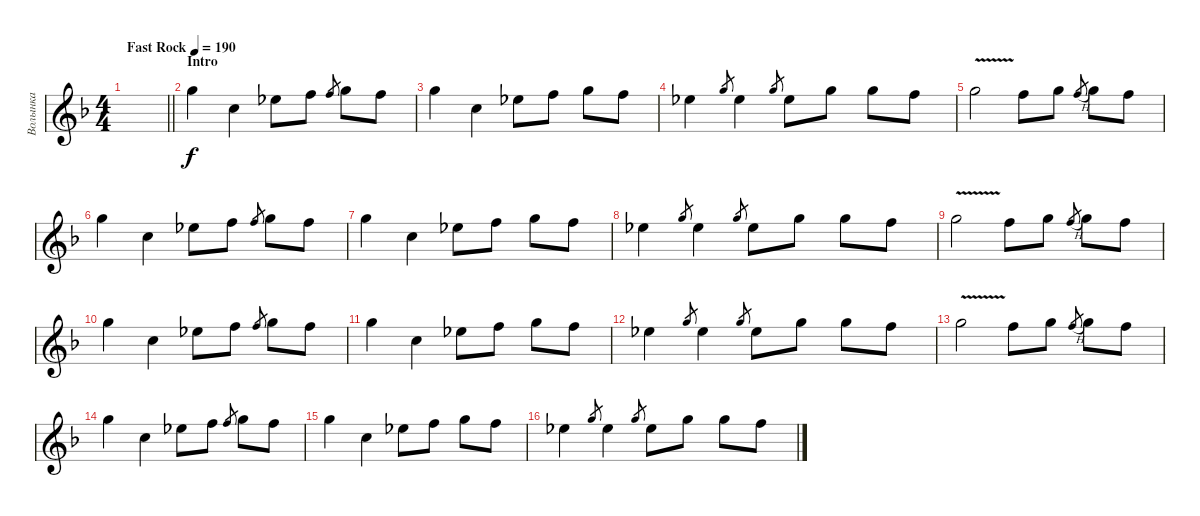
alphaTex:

\track ("Волынка" "Волынка") {instrument bassoon}
\staff {score}
\tuning (E5 B4 G4 D4 A3 E3) {hide}
\ts (4 4)
\tempo (190 "Fast Rock")
\clef g2
\barLineRight lightlight
\ks dminor
|
\section ("" "Intro")
8.2.4 5.3.4 4.2.8 6.2.8 6.2.8{gr} 8.2.8 6.2.8 |
8.2.4 5.3.4 4.2.8 6.2.8 8.2.8 6.2.8 |
4.2.4 8.2.8{gr} 4.2.4 8.2.8{gr} 4.2.8 8.2.8 8.2.8 6.2.8 |
8.2{v}.2 6.2.8 8.2.8 6.2{h}.8{gr} 8.2.8 6.2.8 |
8.2.4 5.3.4 4.2.8 6.2.8 6.2.8{gr} 8.2.8 6.2.8 |
8.2.4 5.3.4 4.2.8 6.2.8 8.2.8 6.2.8 |
4.2.4 8.2.8{gr} 4.2.4 8.2.8{gr} 4.2.8 8.2.8 8.2.8 6.2.8 |
8.2{v}.2 6.2.8 8.2.8 6.2{h}.8{gr} 8.2.8 6.2.8 |
8.2.4 5.3.4 4.2.8 6.2.8 6.2.8{gr} 8.2.8 6.2.8 |
8.2.4 5.3.4 4.2.8 6.2.8 8.2.8 6.2.8 |
4.2.4 8.2.8{gr} 4.2.4 8.2.8{gr} 4.2.8 8.2.8 8.2.8 6.2.8 |
8.2{v}.2 6.2.8 8.2.8 6.2{h}.8{gr} 8.2.8 6.2.8 |
8.2.4 5.3.4 4.2.8 6.2.8 6.2.8{gr} 8.2.8 6.2.8 |
8.2.4 5.3.4 4.2.8 6.2.8 8.2.8 6.2.8 |
4.2.4 8.2.8{gr} 4.2.4 8.2.8{gr} 4.2.8 8.2.8 8.2.8 6.2.8
